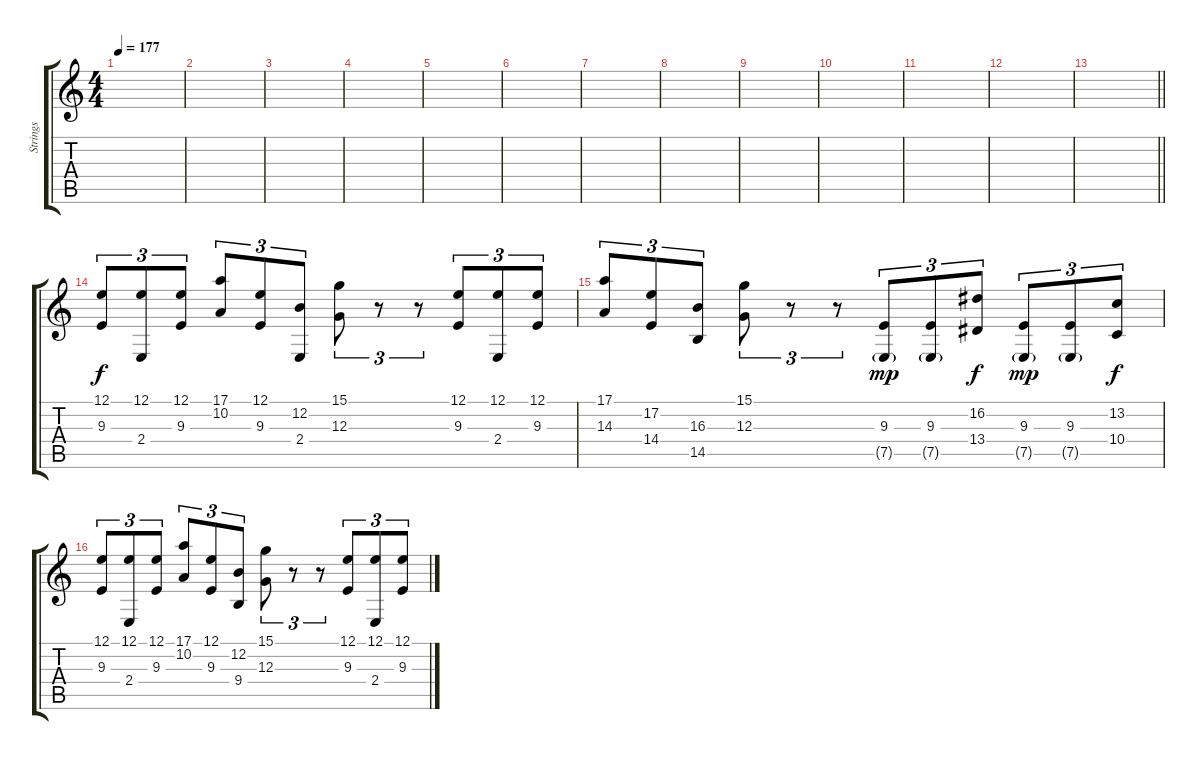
\track ("Strings" "Strings") {instrument stringensemble1}
\staff {score tabs}
\tuning (E4 B3 G3 D3 A2 E2) {hide}
\ts (4 4)
\tempo 177
\clef g2
\ks c
|
|
|
|
|
|
|
|
|
|
|
|
\barLineRight lightlight
|
(12.1 9.3).8{tu (3 2)} (12.1 2.4).8{tu (3 2)} (12.1 9.3).8{tu (3 2)} (17.1 10.2).8{tu (3 2)} (12.1 9.3).8{tu (3 2)} (12.2 2.4).8{tu (3 2)} (15.1 12.3).8{tu (3 2)} r.8{tu (3 2)} r.8{tu (3 2)} (12.1 9.3).8{tu (3 2)} (12.1 2.4).8{tu (3 2)} (12.1 9.3).8{tu (3 2)} |
(17.1 14.3).8{tu (3 2)} (17.2 14.4).8{tu (3 2)} (16.3 14.5).8{tu (3 2)} (15.1 12.3).8{tu (3 2)} r.8{tu (3 2)} r.8{tu (3 2)} (9.3 7.5{g}).8{tu (3 2) dy mp} (9.3 7.5{g}).8{tu (3 2)} (16.2 13.4).8{tu (3 2) dy f} (9.3 7.5{g}).8{tu (3 2) dy mp} (9.3 7.5{g}).8{tu (3 2)} (13.2 10.4).8{tu (3 2) dy f} |
(12.1 9.3).8{tu (3 2)} (12.1 2.4).8{tu (3 2)} (12.1 9.3).8{tu (3 2)} (17.1 10.2).8{tu (3 2)} (12.1 9.3).8{tu (3 2)} (12.2 9.4).8{tu (3 2)} (15.1 12.3).8{tu (3 2)} r.8{tu (3 2)} r.8{tu (3 2)} (12.1 9.3).8{tu (3 2)} (12.1 2.4).8{tu (3 2)} (12.1 9.3).8{tu (3 2)}
